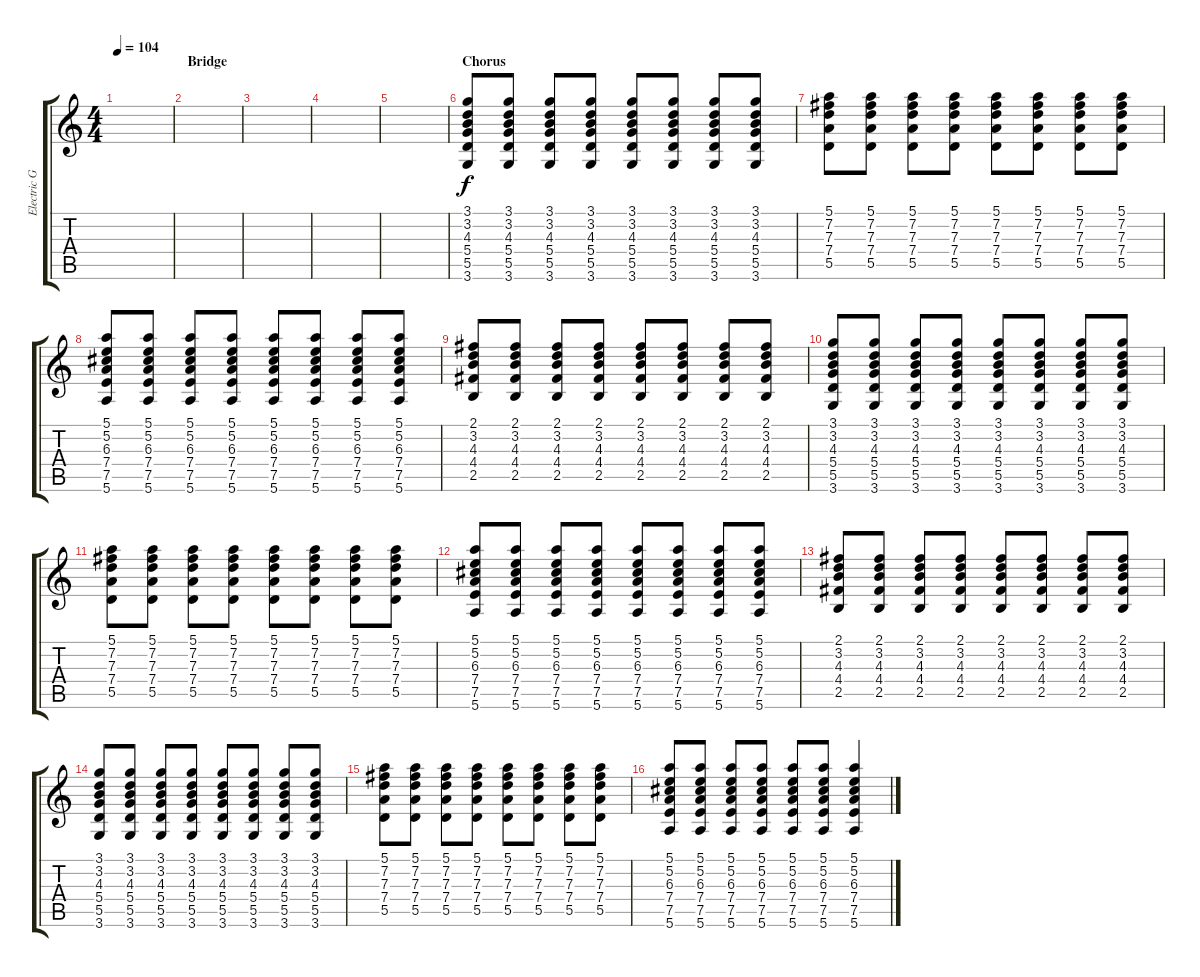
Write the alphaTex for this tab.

\track ("Electric Guitar" "Electric G") {instrument overdrivenguitar}
\staff {score tabs}
\tuning (E4 B3 G3 D3 A2 E2) {hide}
\ts (4 4)
\tempo 104
\clef g2
\ks c
|
\section ("" "Bridge")
|
|
|
|
\section ("" "Chorus")
(3.1 3.2 4.3 5.4 5.5 3.6).8 (3.1 3.2 4.3 5.4 5.5 3.6).8 (3.1 3.2 4.3 5.4 5.5 3.6).8 (3.1 3.2 4.3 5.4 5.5 3.6).8 (3.1 3.2 4.3 5.4 5.5 3.6).8 (3.1 3.2 4.3 5.4 5.5 3.6).8 (3.1 3.2 4.3 5.4 5.5 3.6).8 (3.1 3.2 4.3 5.4 5.5 3.6).8 |
(5.1 7.2 7.3 7.4 5.5).8 (5.1 7.2 7.3 7.4 5.5).8 (5.1 7.2 7.3 7.4 5.5).8 (5.1 7.2 7.3 7.4 5.5).8 (5.1 7.2 7.3 7.4 5.5).8 (5.1 7.2 7.3 7.4 5.5).8 (5.1 7.2 7.3 7.4 5.5).8 (5.1 7.2 7.3 7.4 5.5).8 |
(5.1 5.2 6.3 7.4 7.5 5.6).8 (5.1 5.2 6.3 7.4 7.5 5.6).8 (5.1 5.2 6.3 7.4 7.5 5.6).8 (5.1 5.2 6.3 7.4 7.5 5.6).8 (5.1 5.2 6.3 7.4 7.5 5.6).8 (5.1 5.2 6.3 7.4 7.5 5.6).8 (5.1 5.2 6.3 7.4 7.5 5.6).8 (5.1 5.2 6.3 7.4 7.5 5.6).8 |
(2.1 3.2 4.3 4.4 2.5).8 (2.1 3.2 4.3 4.4 2.5).8 (2.1 3.2 4.3 4.4 2.5).8 (2.1 3.2 4.3 4.4 2.5).8 (2.1 3.2 4.3 4.4 2.5).8 (2.1 3.2 4.3 4.4 2.5).8 (2.1 3.2 4.3 4.4 2.5).8 (2.1 3.2 4.3 4.4 2.5).8 |
(3.1 3.2 4.3 5.4 5.5 3.6).8 (3.1 3.2 4.3 5.4 5.5 3.6).8 (3.1 3.2 4.3 5.4 5.5 3.6).8 (3.1 3.2 4.3 5.4 5.5 3.6).8 (3.1 3.2 4.3 5.4 5.5 3.6).8 (3.1 3.2 4.3 5.4 5.5 3.6).8 (3.1 3.2 4.3 5.4 5.5 3.6).8 (3.1 3.2 4.3 5.4 5.5 3.6).8 |
(5.1 7.2 7.3 7.4 5.5).8 (5.1 7.2 7.3 7.4 5.5).8 (5.1 7.2 7.3 7.4 5.5).8 (5.1 7.2 7.3 7.4 5.5).8 (5.1 7.2 7.3 7.4 5.5).8 (5.1 7.2 7.3 7.4 5.5).8 (5.1 7.2 7.3 7.4 5.5).8 (5.1 7.2 7.3 7.4 5.5).8 |
(5.1 5.2 6.3 7.4 7.5 5.6).8 (5.1 5.2 6.3 7.4 7.5 5.6).8 (5.1 5.2 6.3 7.4 7.5 5.6).8 (5.1 5.2 6.3 7.4 7.5 5.6).8 (5.1 5.2 6.3 7.4 7.5 5.6).8 (5.1 5.2 6.3 7.4 7.5 5.6).8 (5.1 5.2 6.3 7.4 7.5 5.6).8 (5.1 5.2 6.3 7.4 7.5 5.6).8 |
(2.1 3.2 4.3 4.4 2.5).8 (2.1 3.2 4.3 4.4 2.5).8 (2.1 3.2 4.3 4.4 2.5).8 (2.1 3.2 4.3 4.4 2.5).8 (2.1 3.2 4.3 4.4 2.5).8 (2.1 3.2 4.3 4.4 2.5).8 (2.1 3.2 4.3 4.4 2.5).8 (2.1 3.2 4.3 4.4 2.5).8 |
(3.1 3.2 4.3 5.4 5.5 3.6).8 (3.1 3.2 4.3 5.4 5.5 3.6).8 (3.1 3.2 4.3 5.4 5.5 3.6).8 (3.1 3.2 4.3 5.4 5.5 3.6).8 (3.1 3.2 4.3 5.4 5.5 3.6).8 (3.1 3.2 4.3 5.4 5.5 3.6).8 (3.1 3.2 4.3 5.4 5.5 3.6).8 (3.1 3.2 4.3 5.4 5.5 3.6).8 |
(5.1 7.2 7.3 7.4 5.5).8 (5.1 7.2 7.3 7.4 5.5).8 (5.1 7.2 7.3 7.4 5.5).8 (5.1 7.2 7.3 7.4 5.5).8 (5.1 7.2 7.3 7.4 5.5).8 (5.1 7.2 7.3 7.4 5.5).8 (5.1 7.2 7.3 7.4 5.5).8 (5.1 7.2 7.3 7.4 5.5).8 |
(5.1 5.2 6.3 7.4 7.5 5.6).8 (5.1 5.2 6.3 7.4 7.5 5.6).8 (5.1 5.2 6.3 7.4 7.5 5.6).8 (5.1 5.2 6.3 7.4 7.5 5.6).8 (5.1 5.2 6.3 7.4 7.5 5.6).8 (5.1 5.2 6.3 7.4 7.5 5.6).8 (5.1 5.2 6.3 7.4 7.5 5.6).4
